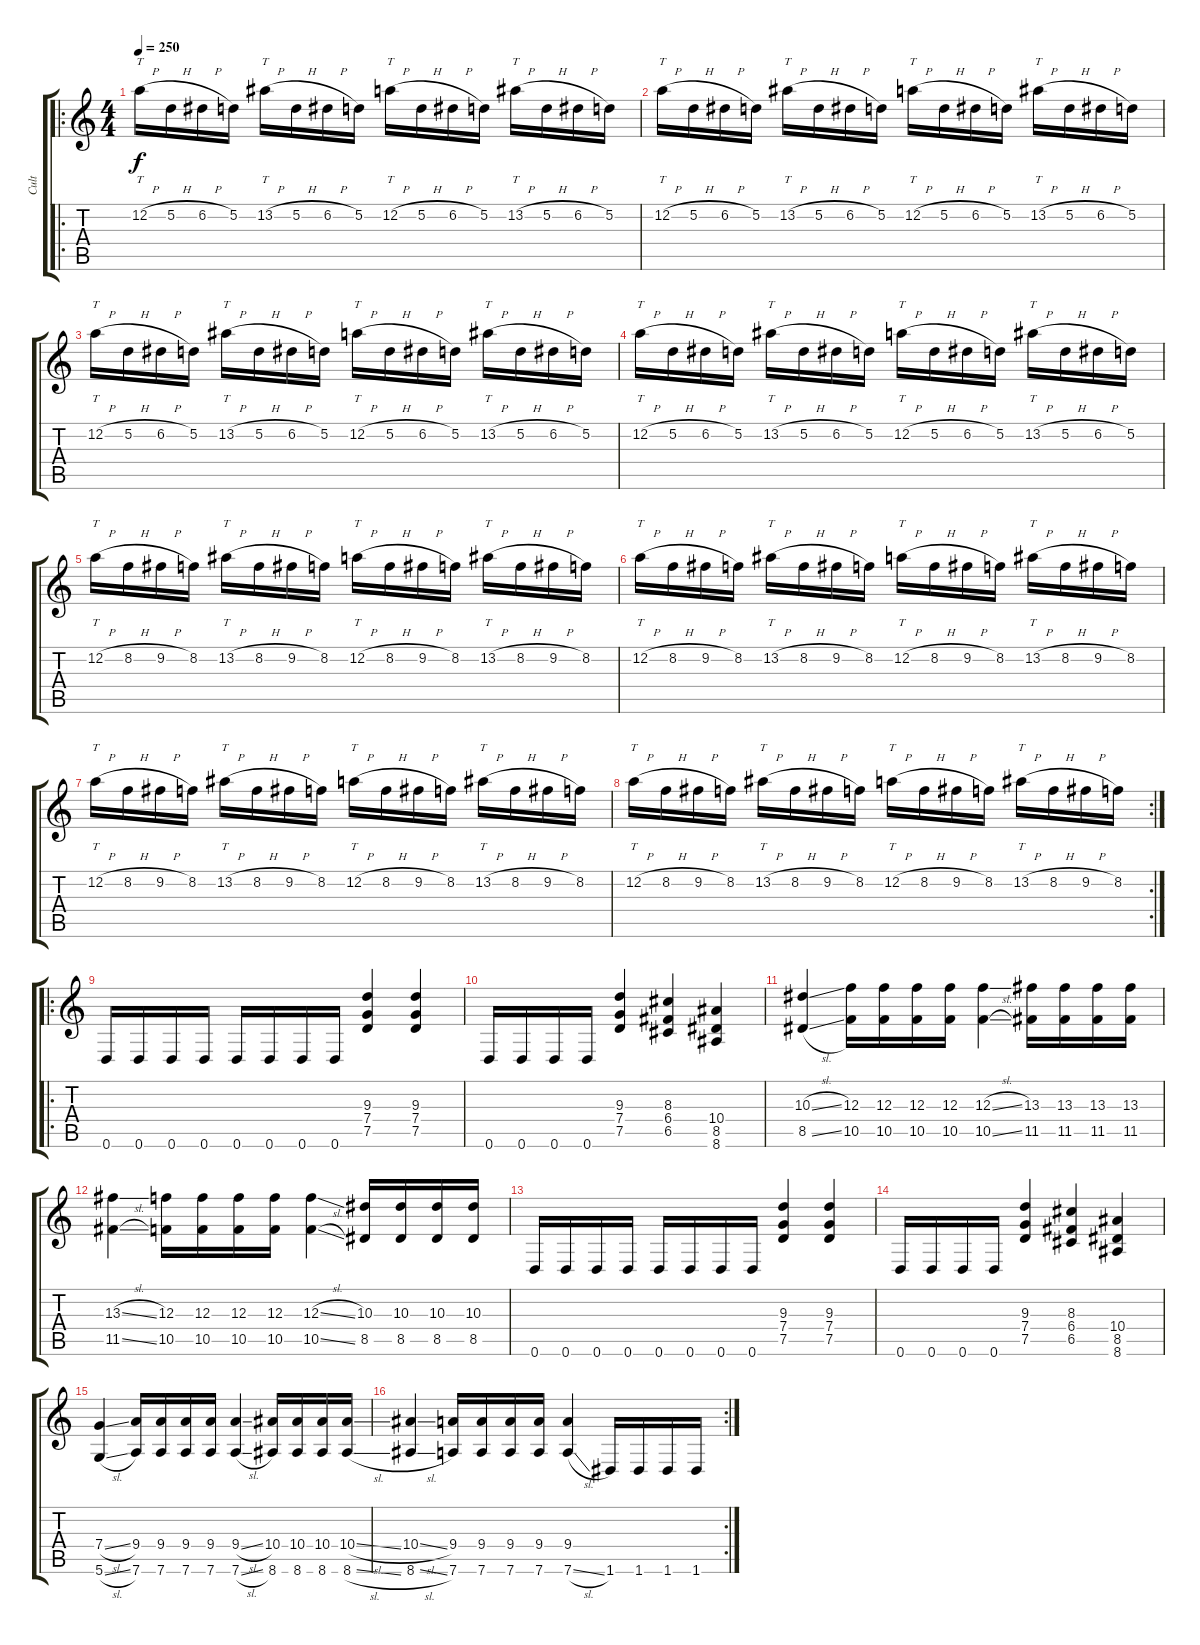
\track ("Cult" "Cult") {instrument overdrivenguitar}
\staff {score tabs}
\tuning (D4 A3 F3 C3 G2 D2) {hide}
\ro
\ts (4 4)
\tempo 250
\clef g2
\ks c
12.2{h}.16{tt dy f} 5.2{h}.16 6.2{h}.16 5.2.16 13.2{h}.16{tt} 5.2{h}.16 6.2{h}.16 5.2.16 12.2{h}.16{tt} 5.2{h}.16 6.2{h}.16 5.2.16 13.2{h}.16{tt} 5.2{h}.16 6.2{h}.16 5.2.16 |
12.2{h}.16{tt} 5.2{h}.16 6.2{h}.16 5.2.16 13.2{h}.16{tt} 5.2{h}.16 6.2{h}.16 5.2.16 12.2{h}.16{tt} 5.2{h}.16 6.2{h}.16 5.2.16 13.2{h}.16{tt} 5.2{h}.16 6.2{h}.16 5.2.16 |
12.2{h}.16{tt} 5.2{h}.16 6.2{h}.16 5.2.16 13.2{h}.16{tt} 5.2{h}.16 6.2{h}.16 5.2.16 12.2{h}.16{tt} 5.2{h}.16 6.2{h}.16 5.2.16 13.2{h}.16{tt} 5.2{h}.16 6.2{h}.16 5.2.16 |
12.2{h}.16{tt} 5.2{h}.16 6.2{h}.16 5.2.16 13.2{h}.16{tt} 5.2{h}.16 6.2{h}.16 5.2.16 12.2{h}.16{tt} 5.2{h}.16 6.2{h}.16 5.2.16 13.2{h}.16{tt} 5.2{h}.16 6.2{h}.16 5.2.16 |
12.2{h}.16{tt} 8.2{h}.16 9.2{h}.16 8.2.16 13.2{h}.16{tt} 8.2{h}.16 9.2{h}.16 8.2.16 12.2{h}.16{tt} 8.2{h}.16 9.2{h}.16 8.2.16 13.2{h}.16{tt} 8.2{h}.16 9.2{h}.16 8.2.16 |
12.2{h}.16{tt} 8.2{h}.16 9.2{h}.16 8.2.16 13.2{h}.16{tt} 8.2{h}.16 9.2{h}.16 8.2.16 12.2{h}.16{tt} 8.2{h}.16 9.2{h}.16 8.2.16 13.2{h}.16{tt} 8.2{h}.16 9.2{h}.16 8.2.16 |
12.2{h}.16{tt} 8.2{h}.16 9.2{h}.16 8.2.16 13.2{h}.16{tt} 8.2{h}.16 9.2{h}.16 8.2.16 12.2{h}.16{tt} 8.2{h}.16 9.2{h}.16 8.2.16 13.2{h}.16{tt} 8.2{h}.16 9.2{h}.16 8.2.16 |
\rc 2
12.2{h}.16{tt} 8.2{h}.16 9.2{h}.16 8.2.16 13.2{h}.16{tt} 8.2{h}.16 9.2{h}.16 8.2.16 12.2{h}.16{tt} 8.2{h}.16 9.2{h}.16 8.2.16 13.2{h}.16{tt} 8.2{h}.16 9.2{h}.16 8.2.16 |
\ro
0.6.16 0.6.16 0.6.16 0.6.16 0.6.16 0.6.16 0.6.16 0.6.16 (9.3 7.4 7.5).4 (9.3 7.4 7.5).4 |
0.6.16 0.6.16 0.6.16 0.6.16 (9.3 7.4 7.5).4 (8.3 6.4 6.5).4 (10.4 8.5 8.6).4 |
(10.3{sl} 8.5{sl}).4 (12.3 10.5).16 (12.3 10.5).16 (12.3 10.5).16 (12.3 10.5).16 (12.3{sl} 10.5{sl}).4 (13.3 11.5).16 (13.3 11.5).16 (13.3 11.5).16 (13.3 11.5).16 |
(13.3{sl} 11.5{sl}).4 (12.3 10.5).16 (12.3 10.5).16 (12.3 10.5).16 (12.3 10.5).16 (12.3{sl} 10.5{sl}).4 (10.3 8.5).16 (10.3 8.5).16 (10.3 8.5).16 (10.3 8.5).16 |
0.6.16 0.6.16 0.6.16 0.6.16 0.6.16 0.6.16 0.6.16 0.6.16 (9.3 7.4 7.5).4 (9.3 7.4 7.5).4 |
0.6.16 0.6.16 0.6.16 0.6.16 (9.3 7.4 7.5).4 (8.3 6.4 6.5).4 (10.4 8.5 8.6).4 |
(7.4{sl} 5.6{sl}).4 (9.4 7.6).16 (9.4 7.6).16 (9.4 7.6).16 (9.4 7.6).16 (9.4{sl} 7.6{sl}).4 (10.4 8.6).16 (10.4 8.6).16 (10.4 8.6).16 (10.4{sl} 8.6{sl}).16 |
\rc 2
(10.4{sl} 8.6{sl}).4 (9.4 7.6).16 (9.4 7.6).16 (9.4 7.6).16 (9.4 7.6).16 (9.4 7.6{sl}).4 1.6.16 1.6.16 1.6.16 1.6.16
